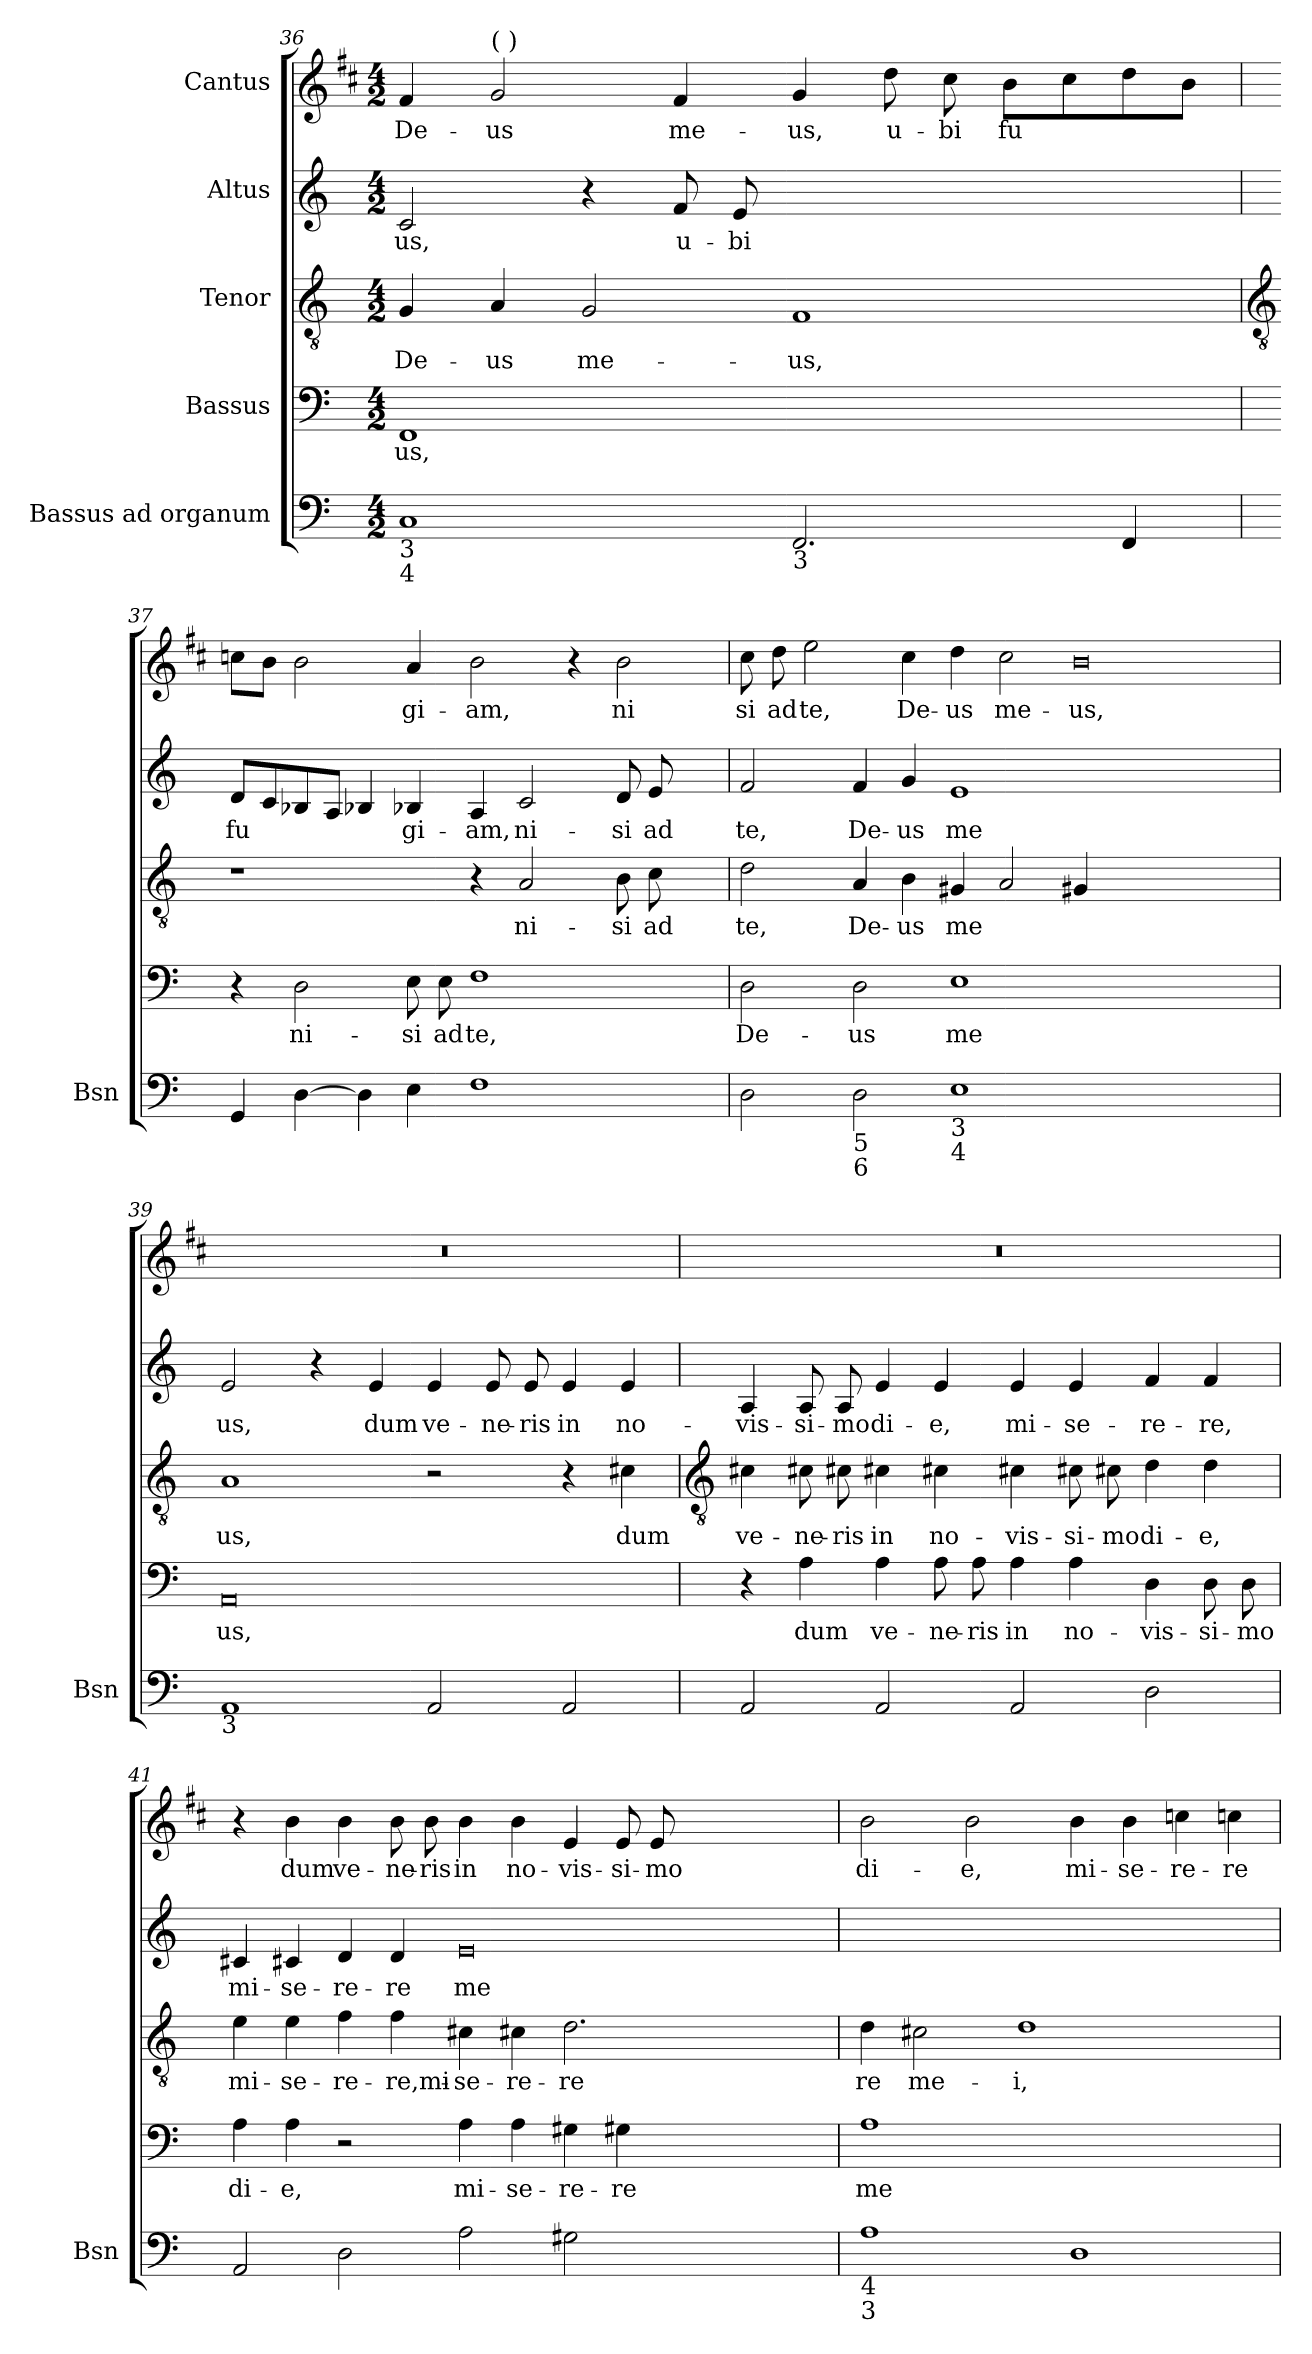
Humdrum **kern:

**kern	**kern	**text	**kern	**text	**kern	**text	**kern	**text
*part5	*part4	*part4	*part3	*part3	*part2	*part2	*part1	*part1
*staff5	*staff4	*staff4	*staff3	*staff3	*staff2	*staff2	*staff1	*staff1
*I"Bassus ad organum	*I"Bassus	*	*I"Tenor	*	*I"Altus	*	*I"Cantus	*
*I'Bsn	*	*	*	*	*	*	*	*
*clefF4	*clefF4	*	*clefGv2	*	*clefG2	*	*clefG2	*
*	*	*	*	*	*	*	*ITrd1c2	*
*k[]	*k[]	*	*k[]	*	*k[]	*	*k[]	*
*C:	*C:	*	*C:	*	*C:	*	*C:	*
*M4/2	*M4/2	*	*M4/2	*	*M4/2	*	*M4/2	*
=36	=36	=36	=36	=36	=36	=36	=36	=36
!LO:TX:b:t=3	!	!	!	!	!	!	!	!
!LO:TX:b:t=4	!	!	!	!	!	!	!	!
!	!	!LO:LY:b	!	!LO:LY:b	!	!LO:LY:b	!	!LO:LY:b
1C	1FF	us,	4G	De-	2c	us,	4e	De-
!	!	!	!	!	!	!	!LO:TX:a:t=(  )	!
!	!	!	!	!LO:LY:b	!	!	!	!LO:LY:b
.	.	.	4A	-us	.	.	2f	-us
!	!	!	!	!LO:LY:b	!	!	!	!
.	.	.	2G	me-	4r	.	.	.
!	!	!	!	!	!	!LO:LY:b	!	!LO:LY:b
.	.	.	.	.	8f	u-	4e	me-
!	!	!	!	!	!	!LO:LY:b	!	!
.	.	.	.	.	8e	-bi	.	.
!LO:TX:b:t=3	!	!	!	!	!	!	!	!
!	!	!	!	!LO:LY:b	!	!	!	!LO:LY:b
2.FF	1ryy	.	1F	-us,	1ryy	.	4f	-us,
!	!	!	!	!	!	!	!	!LO:LY:b
.	.	.	.	.	.	.	8cc	u-
!	!	!	!	!	!	!	!	!LO:LY:b
.	.	.	.	.	.	.	8b	-bi
!	!	!	!	!	!	!	!	!LO:LY:b
.	.	.	.	.	.	.	8aL	fu
.	.	.	.	.	.	.	8b	.
4FF	.	.	.	.	.	.	8cc	.
.	.	.	.	.	.	.	8aJ	.
!!LO:LB:g=z
=37	=37	=37	=37	=37	=37	=37	=37	=37
*	*	*	*clefGv2	*	*	*	*	*
!	!	!	!	!	!	!LO:LY:b	!	!
4GG	4r	.	1r	.	8dL	fu	8b-XL	.
.	.	.	.	.	8c	.	8aJ	.
!	!	!LO:LY:b	!	!	!	!	!	!
[4D	2D	ni-	.	.	8B-X	.	2a	.
.	.	.	.	.	8AJ	.	.	.
4D]	.	.	.	.	4B-X	.	.	.
!	!	!LO:LY:b	!	!	!	!LO:LY:b	!	!LO:LY:b
4E	8E	-si	.	.	4B-X	gi-	4g	gi-
!	!	!LO:LY:b	!	!	!	!	!	!
.	8E	ad	.	.	.	.	.	.
!	!	!LO:LY:b	!	!	!	!LO:LY:b	!	!LO:LY:b
1F	1F	te,	4r	.	4A	-am,	2a	-am,
!	!	!	!	!LO:LY:b	!	!LO:LY:b	!	!
.	.	.	2A	ni-	2c	ni-	.	.
.	.	.	.	.	.	.	4r	.
!	!	!	!	!LO:LY:b	!	!LO:LY:b	!	!LO:LY:b
.	.	.	8B	-si	8d	-si	2a	ni
!	!	!	!	!LO:LY:b	!	!LO:LY:b	!	!
.	.	.	8c	ad	8e	ad	.	.
4ryy	4ryy	.	4ryy	.	4ryy	.	.	.
=38	=38	=38	=38	=38	=38	=38	=38	=38
!	!	!LO:LY:b	!	!LO:LY:b	!	!LO:LY:b	!	!LO:LY:b
2D	2D	De-	2d	te,	2f	te,	8b	si
!	!	!	!	!	!	!	!	!LO:LY:b
.	.	.	.	.	.	.	8cc	ad
!	!	!	!	!	!	!	!	!LO:LY:b
.	.	.	.	.	.	.	2dd	te,
!LO:TX:b:t=5	!	!	!	!	!	!	!	!
!LO:TX:b:t=6	!	!	!	!	!	!	!	!
!	!	!LO:LY:b	!	!LO:LY:b	!	!LO:LY:b	!	!
2D	2D	-us	4A	De-	4f	De-	.	.
!	!	!	!	!LO:LY:b	!	!LO:LY:b	!	!LO:LY:b
.	.	.	4B	-us	4g	-us	4b	De-
!LO:TX:b:t=3	!	!	!	!	!	!	!	!
!LO:TX:b:t=4	!	!	!	!	!	!	!	!
!	!	!LO:LY:b	!	!LO:LY:b	!	!LO:LY:b	!	!LO:LY:b
1E	1E	me	4G#X	me	1e	me	4cc	-us
!	!	!	!	!	!	!	!	!LO:LY:b
.	.	.	2A	.	.	.	2b	me-
!	!	!	!	!	!	!	!	!LO:LY:b
.	.	.	4G#X	.	.	.	0a	-us,
1..ryy	1..ryy	.	1..ryy	.	1..ryy	.	.	.
!!LO:LB:g=z
=39	=39	=39	=39	=39	=39	=39	=39	=39
!LO:TX:b:t=3	!	!	!	!	!	!	!	!
!	!	!LO:LY:b	!	!LO:LY:b	!	!LO:LY:b	!	!
1AA	0AA	us,	1A	us,	2e	us,	0r	.
.	.	.	.	.	4r	.	.	.
!	!	!	!	!	!	!LO:LY:b	!	!
.	.	.	.	.	4e	dum	.	.
!	!	!	!	!	!	!LO:LY:b	!	!
2AA	.	.	2r	.	4e	ve-	.	.
!	!	!	!	!	!	!LO:LY:b	!	!
.	.	.	.	.	8e	-ne-	.	.
!	!	!	!	!	!	!LO:LY:b	!	!
.	.	.	.	.	8e	-ris	.	.
!	!	!	!	!	!	!LO:LY:b	!	!
2AA	.	.	4r	.	4e	in	.	.
!	!	!	!	!LO:LY:b	!	!LO:LY:b	!	!
.	.	.	4c#X	dum	4e	no-	.	.
!!LO:LB:g=z
=40	=40	=40	=40	=40	=40	=40	=40	=40
*	*	*	*clefGv2	*	*	*	*	*
!	!	!	!	!LO:LY:b	!	!LO:LY:b	!	!
2AA	4r	.	4c#X	ve-	4A	-vis-	0r	.
!	!	!LO:LY:b	!	!LO:LY:b	!	!LO:LY:b	!	!
.	4A	dum	8c#X	-ne-	8A	-si-	.	.
!	!	!	!	!LO:LY:b	!	!LO:LY:b	!	!
.	.	.	8c#X	-ris	8A	-mo	.	.
!	!	!LO:LY:b	!	!LO:LY:b	!	!LO:LY:b	!	!
2AA	4A	ve-	4c#X	in	4e	di-	.	.
!	!	!LO:LY:b	!	!LO:LY:b	!	!LO:LY:b	!	!
.	8A	-ne-	4c#X	no-	4e	-e,	.	.
!	!	!LO:LY:b	!	!	!	!	!	!
.	8A	-ris	.	.	.	.	.	.
!	!	!LO:LY:b	!	!LO:LY:b	!	!LO:LY:b	!	!
2AA	4A	in	4c#X	-vis-	4e	mi-	.	.
!	!	!LO:LY:b	!	!LO:LY:b	!	!LO:LY:b	!	!
.	4A	no-	8c#X	-si-	4e	-se-	.	.
!	!	!	!	!LO:LY:b	!	!	!	!
.	.	.	8c#X	-mo	.	.	.	.
!	!	!LO:LY:b	!	!LO:LY:b	!	!LO:LY:b	!	!
2D	4D	-vis-	4d	di-	4f	-re-	.	.
!	!	!LO:LY:b	!	!LO:LY:b	!	!LO:LY:b	!	!
.	8D	-si-	4d	-e,	4f	-re,	.	.
!	!	!LO:LY:b	!	!	!	!	!	!
.	8D	-mo	.	.	.	.	.	.
=41	=41	=41	=41	=41	=41	=41	=41	=41
!	!	!LO:LY:b	!	!LO:LY:b	!	!LO:LY:b	!	!
2AA	4A	di-	4e	mi-	4c#X	mi-	4r	.
!	!	!LO:LY:b	!	!LO:LY:b	!	!LO:LY:b	!	!LO:LY:b
.	4A	-e,	4e	-se-	4c#X	-se-	4a	dum
!	!	!	!	!LO:LY:b	!	!LO:LY:b	!	!LO:LY:b
2D	2r	.	4f	-re-	4d	-re-	4a	ve-
!	!	!	!	!LO:LY:b	!	!LO:LY:b	!	!LO:LY:b
.	.	.	4f	-re,mi-	4d	-re	8a	-ne-
!	!	!	!	!	!	!	!	!LO:LY:b
.	.	.	.	.	.	.	8a	-ris
!	!	!LO:LY:b	!	!LO:LY:b	!	!LO:LY:b	!	!LO:LY:b
2A	4A	mi-	4c#X	-se-	0e	me	4a	in
!	!	!LO:LY:b	!	!LO:LY:b	!	!	!	!LO:LY:b
.	4A	-se-	4c#X	-re-	.	.	4a	no-
!	!	!LO:LY:b	!	!LO:LY:b	!	!	!	!LO:LY:b
2G#X	4G#X	-re-	2.d	-re	.	.	4d	-vis-
!	!	!LO:LY:b	!	!	!	!	!	!LO:LY:b
.	4G#X	-re	.	.	.	.	8d	-si-
!	!	!	!	!	!	!	!	!LO:LY:b
.	.	.	.	.	.	.	8d	-mo
1ryy	1ryy	.	.	.	.	.	1ryy	.
.	.	.	2.ryy	.	.	.	.	.
!!LO:LB:g=z
=42	=42	=42	=42	=42	=42	=42	=42	=42
!LO:TX:b:t=4	!	!	!	!	!	!	!	!
!LO:TX:b:t=3	!	!	!	!	!	!	!	!
!	!	!LO:LY:b	!	!LO:LY:b	!	!LO:LY:b	!	!LO:LY:b
1A	1A	me	4d	re	[1f#Xyy	i,	2a	di-
!	!	!	!	!LO:LY:b	!	!	!	!
.	.	.	2c#X	me-	.	.	.	.
!	!	!	!	!	!	!	!	!LO:LY:b
.	.	.	.	.	.	.	2a	-e,
!	!	!	!	!LO:LY:b	!	!	!	!
.	.	.	1d	-i,	.	.	.	.
!	!	!LO:LY:b	!	!	!	!	!	!LO:LY:b
1D	[1Dyy	i,	.	.	1ryy	.	4a	mi-
!	!	!	!	!	!	!	!	!LO:LY:b
.	.	.	.	.	.	.	4a	-se-
!	!	!	!	!	!	!	!	!LO:LY:b
.	.	.	.	.	.	.	4b-X	-re-
!	!	!	!	!	!	!	!	!LO:LY:b
.	.	.	4ryy	.	.	.	4b-X	-re
=	=	=	=	=	=	=	=	=
*-	*-	*-	*-	*-	*-	*-	*-	*-
